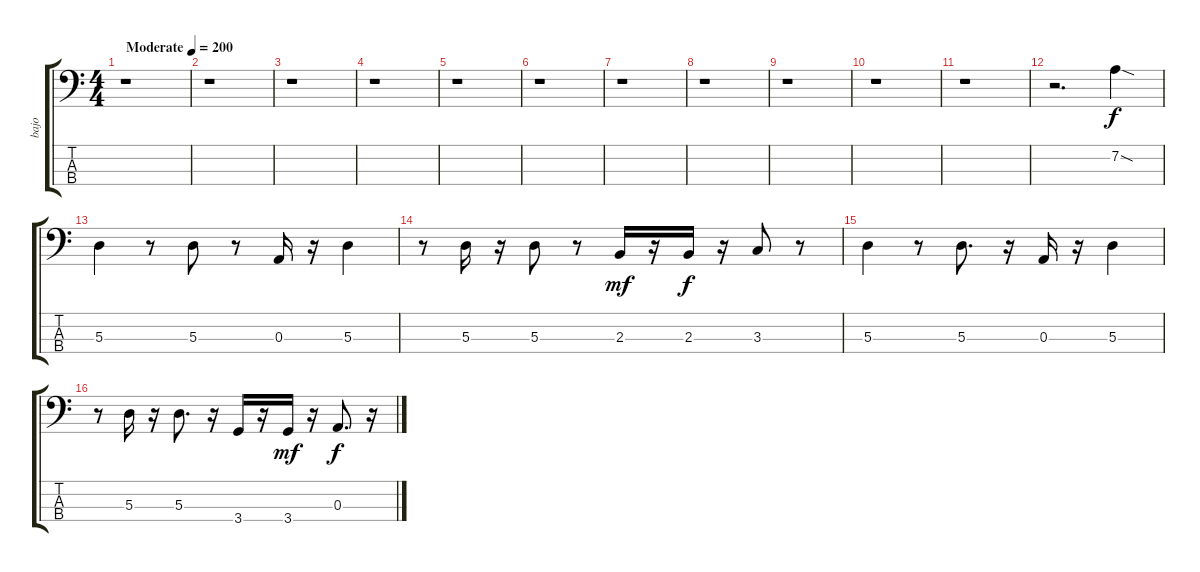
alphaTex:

\track ("bajo" "bajo") {instrument electricbasspick}
\staff {score tabs}
\tuning (G2 D2 A1 E1) {hide}
\ts (4 4)
\tempo (200 "Moderate")
\clef f4
\ks c
r.1{dy f instrument electricbasspick} |
r.1 |
r.1 |
r.1 |
r.1 |
r.1 |
r.1 |
r.1 |
r.1 |
r.1 |
r.1 |
r.2{d} 7.2{sod}.4 |
5.3.4 r.8 5.3.8 r.8 0.3.16 r.16 5.3.4 |
r.8 5.3.16 r.16 5.3.8 r.8 2.3.16{dy mf} r.16 2.3.16{dy f} r.16 3.3.8 r.8 |
5.3.4 r.8 5.3.8{d} r.16 0.3.16 r.16 5.3.4 |
r.8 5.3.16 r.16 5.3.8{d} r.16 3.4.16 r.16 3.4.16{dy mf} r.16 0.3.8{d dy f} r.16
